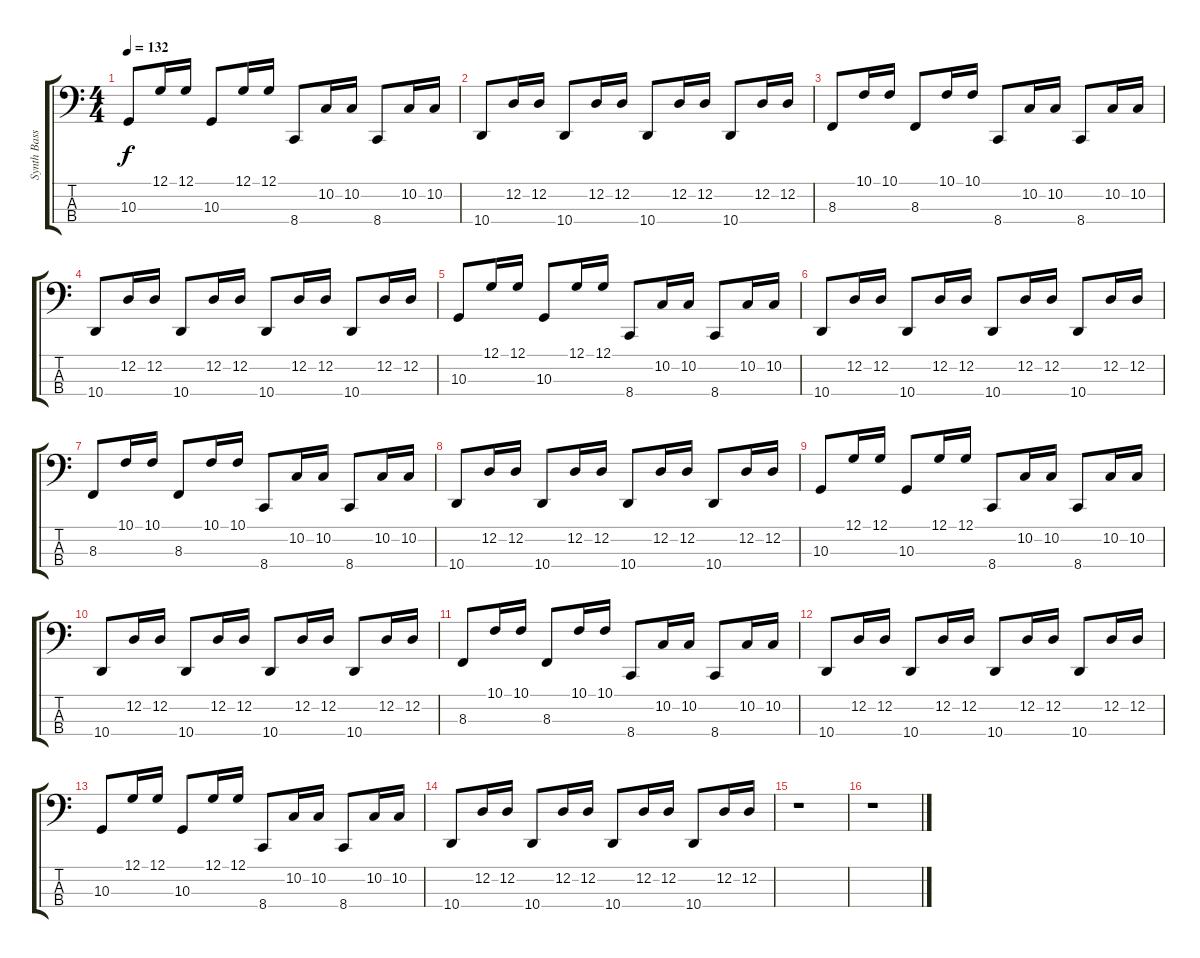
\track ("Synth Bass" "Synth Bass") {instrument lead2sawtooth}
\staff {score tabs}
\tuning (G2 D2 A1 E1) {hide}
\ts (4 4)
\tempo 132
\clef f4
\ks c
10.3.8{dy f} 12.1.16 12.1.16 10.3.8 12.1.16 12.1.16 8.4.8 10.2.16 10.2.16 8.4.8 10.2.16 10.2.16 |
10.4.8 12.2.16 12.2.16 10.4.8 12.2.16 12.2.16 10.4.8 12.2.16 12.2.16 10.4.8 12.2.16 12.2.16 |
8.3.8 10.1.16 10.1.16 8.3.8 10.1.16 10.1.16 8.4.8 10.2.16 10.2.16 8.4.8 10.2.16 10.2.16 |
10.4.8 12.2.16 12.2.16 10.4.8 12.2.16 12.2.16 10.4.8 12.2.16 12.2.16 10.4.8 12.2.16 12.2.16 |
10.3.8 12.1.16 12.1.16 10.3.8 12.1.16 12.1.16 8.4.8 10.2.16 10.2.16 8.4.8 10.2.16 10.2.16 |
10.4.8 12.2.16 12.2.16 10.4.8 12.2.16 12.2.16 10.4.8 12.2.16 12.2.16 10.4.8 12.2.16 12.2.16 |
8.3.8 10.1.16 10.1.16 8.3.8 10.1.16 10.1.16 8.4.8 10.2.16 10.2.16 8.4.8 10.2.16 10.2.16 |
10.4.8 12.2.16 12.2.16 10.4.8 12.2.16 12.2.16 10.4.8 12.2.16 12.2.16 10.4.8 12.2.16 12.2.16 |
10.3.8 12.1.16 12.1.16 10.3.8 12.1.16 12.1.16 8.4.8 10.2.16 10.2.16 8.4.8 10.2.16 10.2.16 |
10.4.8 12.2.16 12.2.16 10.4.8 12.2.16 12.2.16 10.4.8 12.2.16 12.2.16 10.4.8 12.2.16 12.2.16 |
8.3.8 10.1.16 10.1.16 8.3.8 10.1.16 10.1.16 8.4.8 10.2.16 10.2.16 8.4.8 10.2.16 10.2.16 |
10.4.8 12.2.16 12.2.16 10.4.8 12.2.16 12.2.16 10.4.8 12.2.16 12.2.16 10.4.8 12.2.16 12.2.16 |
10.3.8 12.1.16 12.1.16 10.3.8 12.1.16 12.1.16 8.4.8 10.2.16 10.2.16 8.4.8 10.2.16 10.2.16 |
10.4.8 12.2.16 12.2.16 10.4.8 12.2.16 12.2.16 10.4.8 12.2.16 12.2.16 10.4.8 12.2.16 12.2.16 |
r.1 |
r.1
